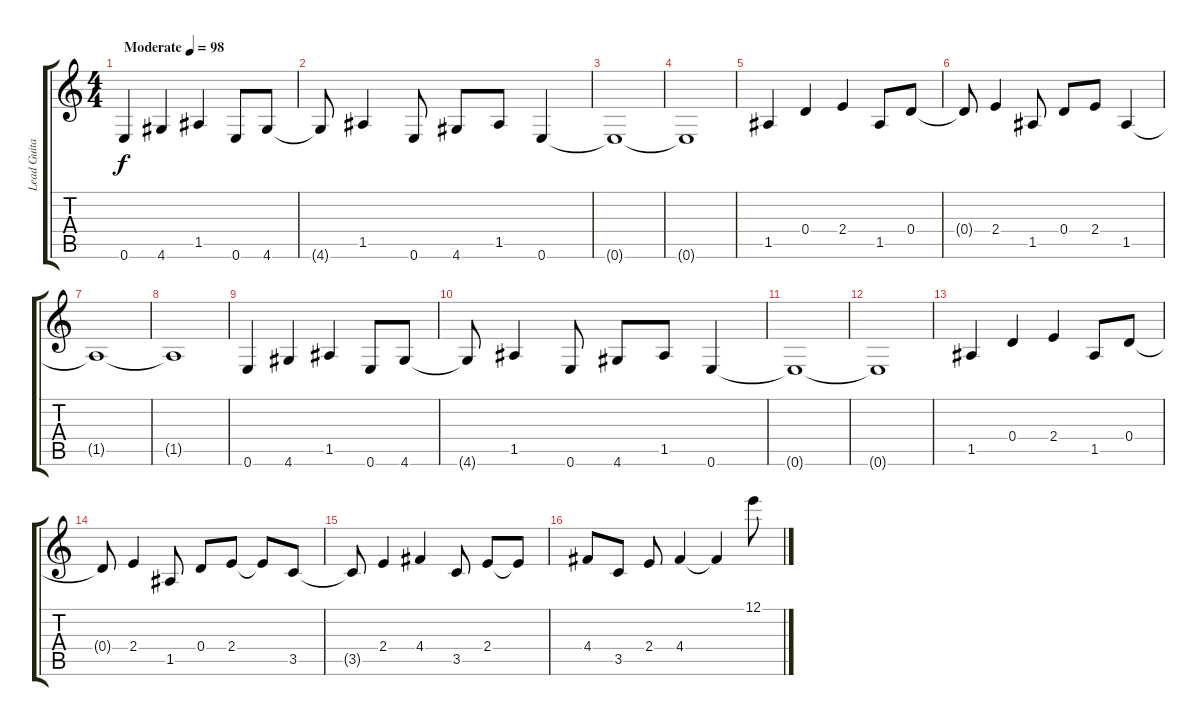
\track ("Lead Guitar" "Lead Guita") {instrument overdrivenguitar}
\staff {score tabs}
\tuning (E4 B3 G3 D3 A2 E2) {hide}
\ts (4 4)
\tempo (98 "Moderate")
\clef g2
\ks c
0.6.4{dy f instrument overdrivenguitar} 4.6.4 1.5.4 0.6.8 4.6.8 |
4.6{t}.8 1.5.4 0.6.8 4.6.8 1.5.8 0.6.4 |
0.6{t}.1 |
0.6{t}.1 |
1.5.4 0.4.4 2.4.4 1.5.8 0.4.8 |
0.4{t}.8 2.4.4 1.5.8 0.4.8 2.4.8 1.5.4 |
1.5{t}.1 |
1.5{t}.1 |
0.6.4 4.6.4 1.5.4 0.6.8 4.6.8 |
4.6{t}.8 1.5.4 0.6.8 4.6.8 1.5.8 0.6.4 |
0.6{t}.1 |
0.6{t}.1 |
1.5.4 0.4.4 2.4.4 1.5.8 0.4.8 |
0.4{t}.8 2.4.4 1.5.8 0.4.8 2.4.8 2.4{t}.8 3.5.8 |
3.5{t}.8 2.4.4 4.4.4 3.5.8 2.4.8 2.4{t}.8 |
4.4.8 3.5.8 2.4.8 4.4.4 4.4{t}.4 12.1.8
